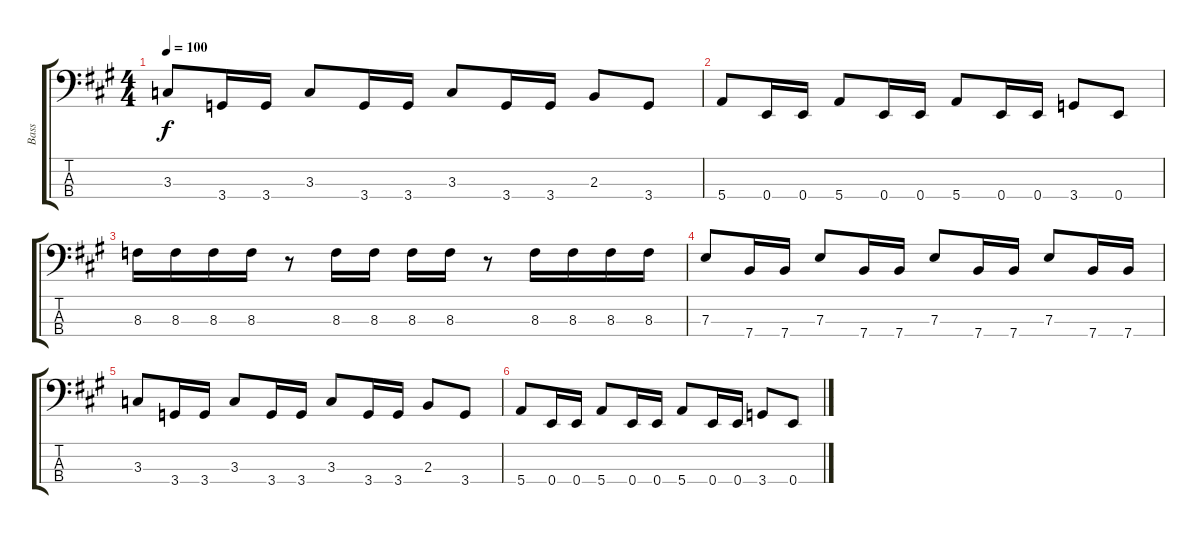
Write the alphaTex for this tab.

\track ("Bass" "Bass") {instrument electricbasspick}
\staff {score tabs}
\tuning (G2 D2 A1 E1) {hide}
\ts (4 4)
\tempo 100
\clef f4
\ks f#minor
3.3.8{dy f} 3.4.16 3.4.16 3.3.8 3.4.16 3.4.16 3.3.8 3.4.16 3.4.16 2.3.8 3.4.8 |
5.4.8 0.4.16 0.4.16 5.4.8 0.4.16 0.4.16 5.4.8 0.4.16 0.4.16 3.4.8 0.4.8 |
8.3.16 8.3.16 8.3.16 8.3.16 r.8 8.3.16 8.3.16 8.3.16 8.3.16 r.8 8.3.16 8.3.16 8.3.16 8.3.16 |
7.3.8 7.4.16 7.4.16 7.3.8 7.4.16 7.4.16 7.3.8 7.4.16 7.4.16 7.3.8 7.4.16 7.4.16 |
3.3.8 3.4.16 3.4.16 3.3.8 3.4.16 3.4.16 3.3.8 3.4.16 3.4.16 2.3.8 3.4.8 |
5.4.8 0.4.16 0.4.16 5.4.8 0.4.16 0.4.16 5.4.8 0.4.16 0.4.16 3.4.8 0.4.8
